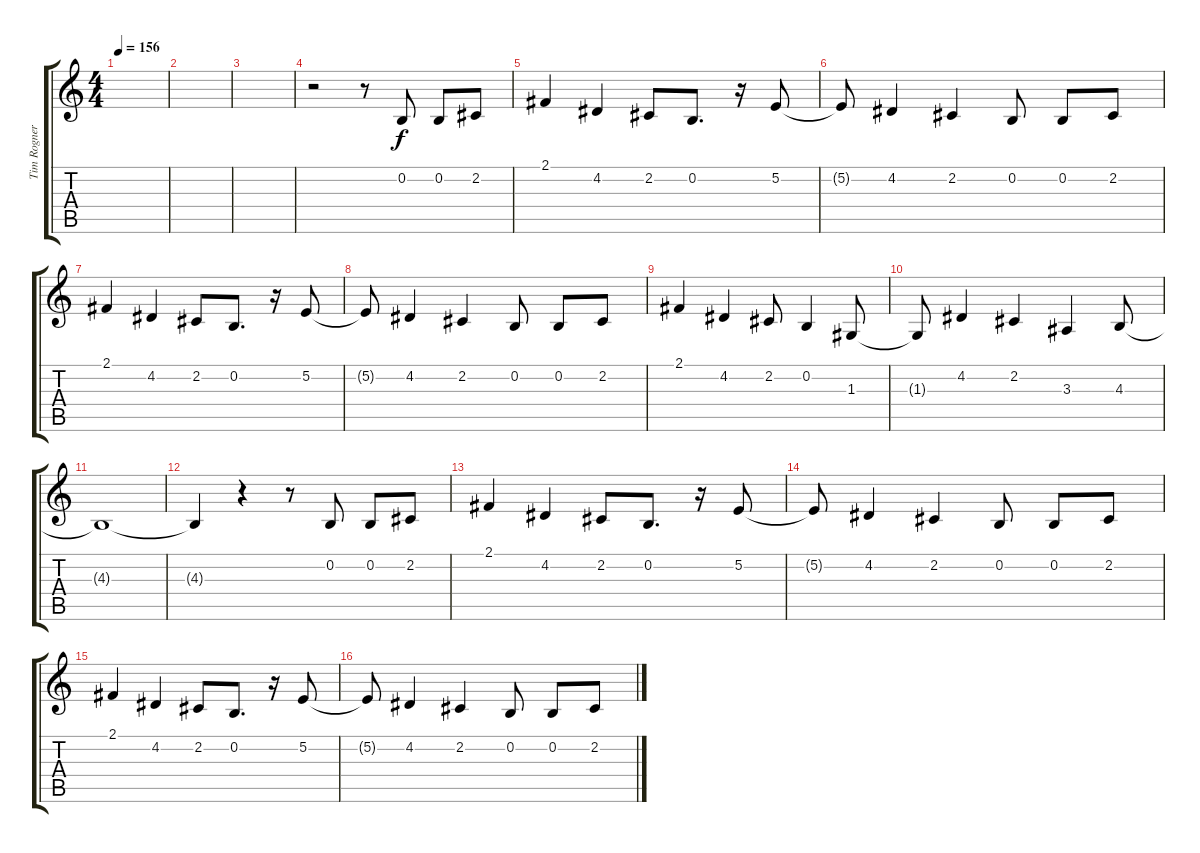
\track ("Tim Rogner - Vocals" "Tim Rogner") {instrument altosax}
\staff {score tabs}
\tuning (E4 B3 G3 D3 A2 E2) {hide}
\ts (4 4)
\tempo 156
\clef g2
\ks c
|
|
|
r.2{volume 13 balance 12} r.8 0.2.8 0.2.8 2.2.8 |
2.1.4 4.2.4 2.2.8 0.2.8{d} r.16 5.2.8 |
5.2{t}.8 4.2.4 2.2.4 0.2.8 0.2.8 2.2.8 |
2.1.4 4.2.4 2.2.8 0.2.8{d} r.16 5.2.8 |
5.2{t}.8 4.2.4 2.2.4 0.2.8 0.2.8 2.2.8 |
2.1.4 4.2.4 2.2.8 0.2.4 1.3.8 |
1.3{t}.8 4.2.4 2.2.4 3.3.4 4.3.8 |
4.3{t}.1 |
4.3{t}.4 r.4 r.8{volume 14 balance 8} 0.2.8 0.2.8 2.2.8 |
2.1.4 4.2.4 2.2.8 0.2.8{d} r.16 5.2.8 |
5.2{t}.8 4.2.4 2.2.4 0.2.8 0.2.8 2.2.8 |
2.1.4 4.2.4 2.2.8 0.2.8{d} r.16 5.2.8 |
5.2{t}.8 4.2.4 2.2.4 0.2.8 0.2.8 2.2.8
